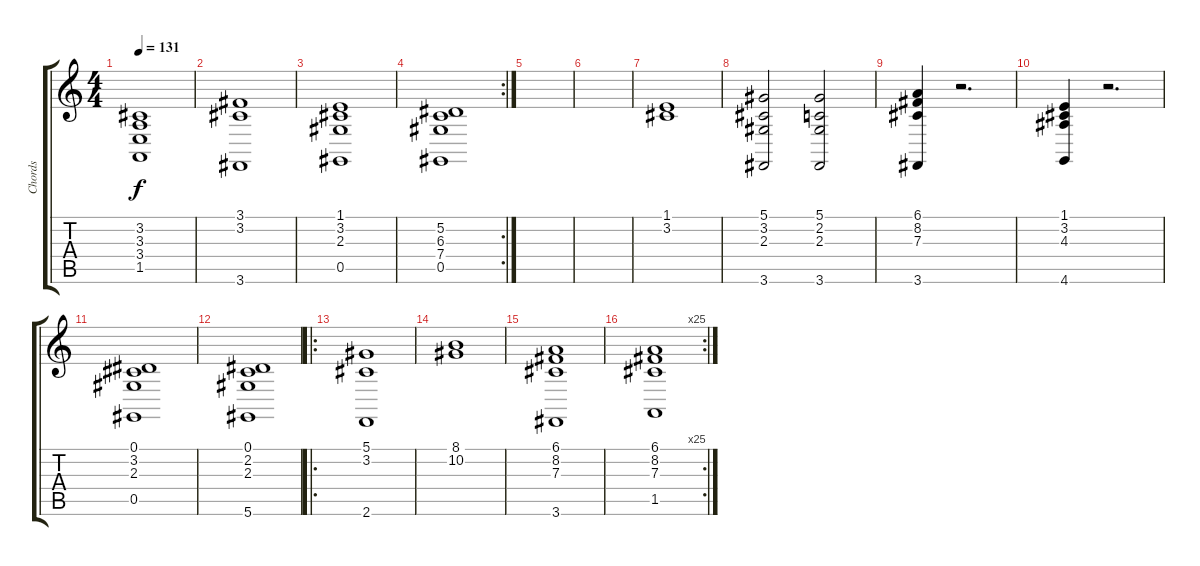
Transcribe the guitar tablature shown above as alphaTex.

\track ("Chords" "Chords") {instrument choiraahs}
\staff {score tabs}
\tuning (Eb4 Bb3 Gb3 Db3 Ab2 Eb2) {hide}
\ts (4 4)
\tempo 131
\clef g2
\ks c
(3.2 3.3 3.4 1.5).1{dy f} |
(3.1 3.2 3.6).1 |
(1.1 3.2 2.3 0.5).1 |
\rc 2
(5.2 6.3 7.4 0.5).1 |
|
|
(1.1 3.2).1 |
(5.1 3.2 2.3 3.6).2 (5.1 2.2 2.3 3.6).2 |
(6.1 8.2 7.3 3.6).4 r.2{d} |
(1.1 3.2 4.3 4.6).4 r.2{d} |
(0.1 3.2 2.3 0.5).1 |
(0.1 2.2 2.3 5.6).1 |
\ro
(5.1 3.2 2.6).1 |
(8.1 10.2).1 |
(6.1 8.2 7.3 3.6).1 |
\rc 25
(6.1 8.2 7.3 1.5).1
